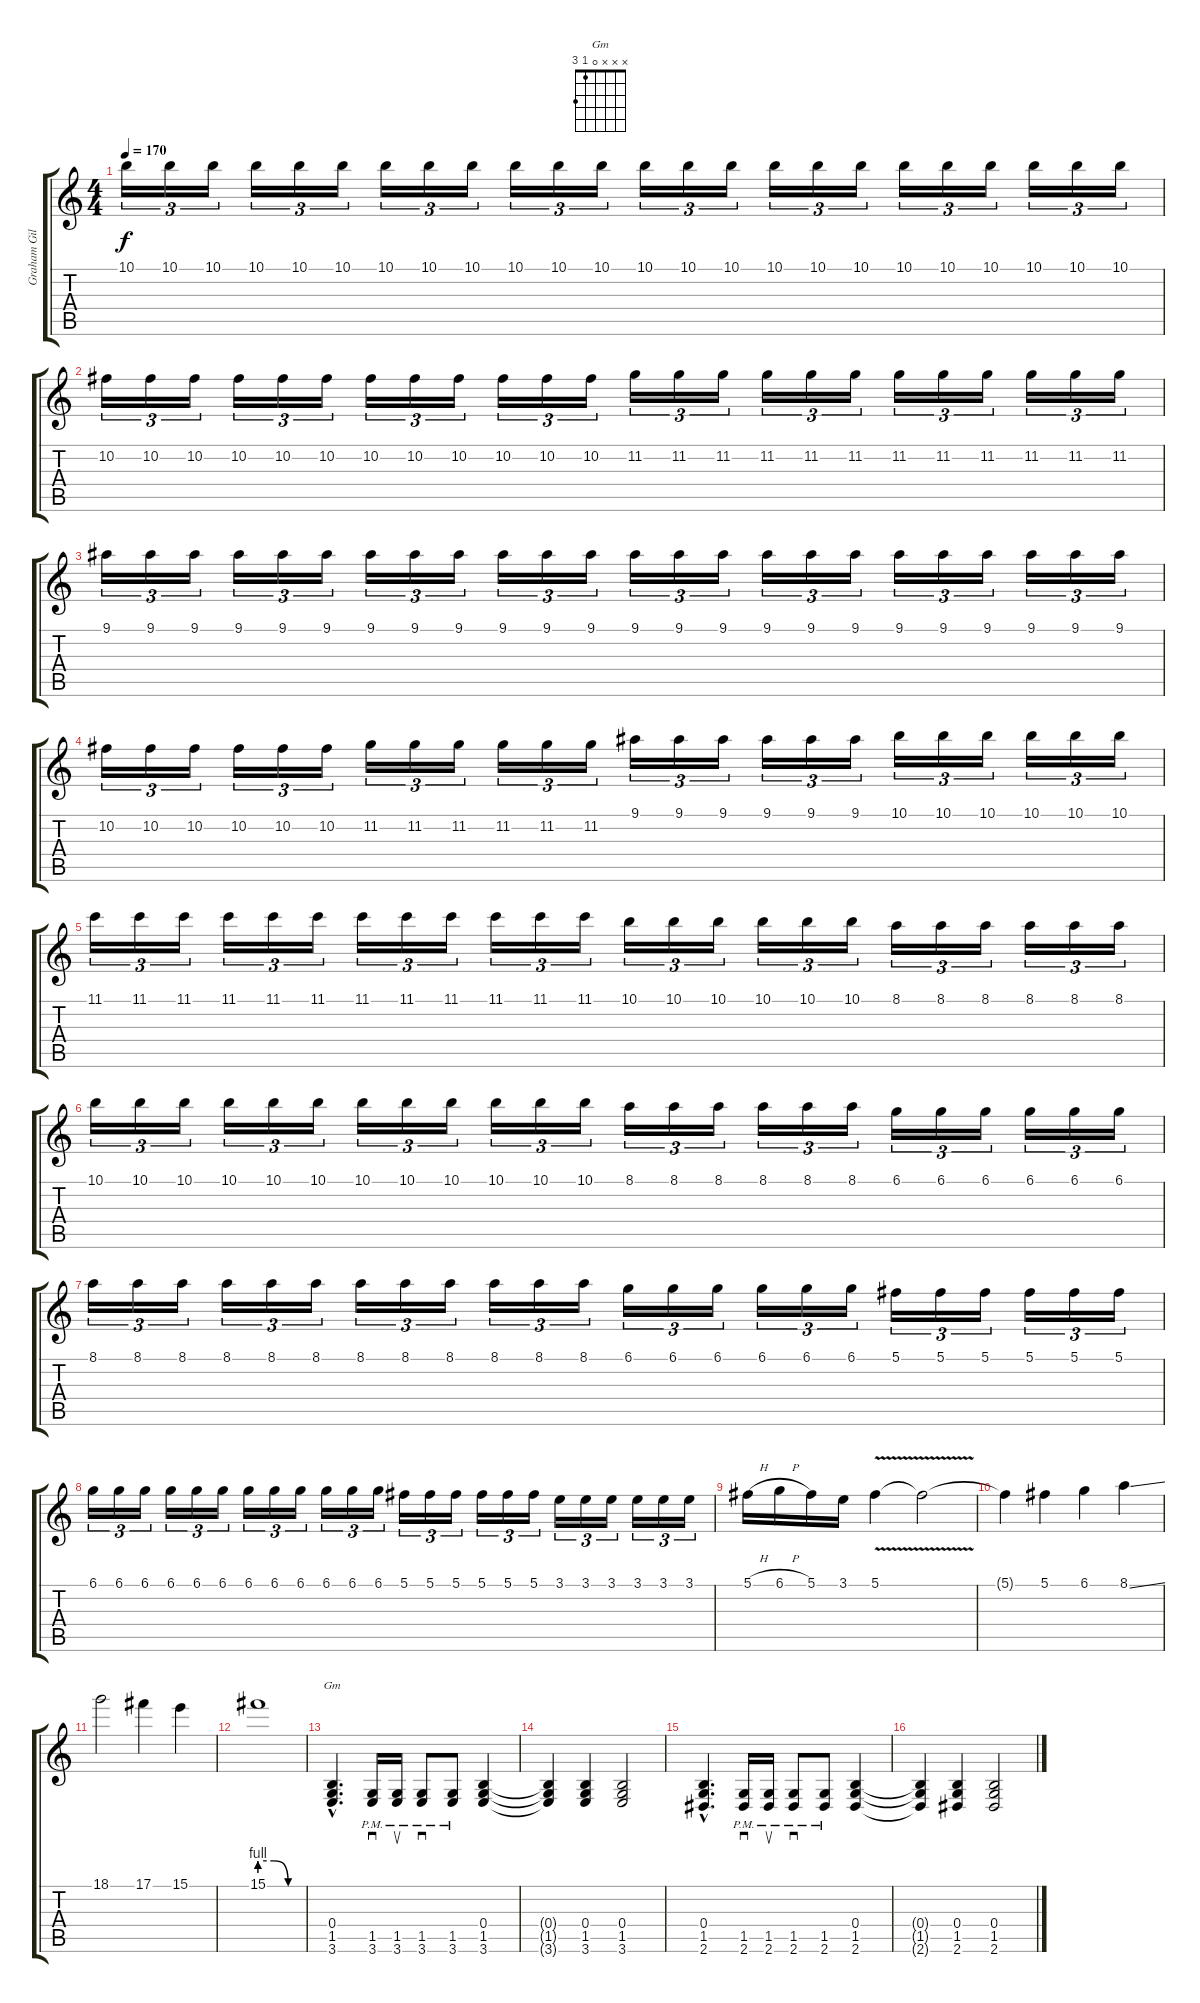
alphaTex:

\track ("Graham Gillespie (Guitar)" "Graham Gil") {instrument distortionguitar}
\staff {score tabs}
\tuning (Db4 Ab3 E3 B2 Gb2 Db2) {hide}
\chord ("Gm" x x x 0 1 3)
\ts (4 4)
\tempo 170
\clef g2
\ks c
10.1.16{tu (3 2) dy f} 10.1.16{tu (3 2)} 10.1.16{tu (3 2)} 10.1.16{tu (3 2)} 10.1.16{tu (3 2)} 10.1.16{tu (3 2)} 10.1.16{tu (3 2)} 10.1.16{tu (3 2)} 10.1.16{tu (3 2)} 10.1.16{tu (3 2)} 10.1.16{tu (3 2)} 10.1.16{tu (3 2)} 10.1.16{tu (3 2)} 10.1.16{tu (3 2)} 10.1.16{tu (3 2)} 10.1.16{tu (3 2)} 10.1.16{tu (3 2)} 10.1.16{tu (3 2)} 10.1.16{tu (3 2)} 10.1.16{tu (3 2)} 10.1.16{tu (3 2)} 10.1.16{tu (3 2)} 10.1.16{tu (3 2)} 10.1.16{tu (3 2)} |
10.2.16{tu (3 2)} 10.2.16{tu (3 2)} 10.2.16{tu (3 2)} 10.2.16{tu (3 2)} 10.2.16{tu (3 2)} 10.2.16{tu (3 2)} 10.2.16{tu (3 2)} 10.2.16{tu (3 2)} 10.2.16{tu (3 2)} 10.2.16{tu (3 2)} 10.2.16{tu (3 2)} 10.2.16{tu (3 2)} 11.2.16{tu (3 2)} 11.2.16{tu (3 2)} 11.2.16{tu (3 2)} 11.2.16{tu (3 2)} 11.2.16{tu (3 2)} 11.2.16{tu (3 2)} 11.2.16{tu (3 2)} 11.2.16{tu (3 2)} 11.2.16{tu (3 2)} 11.2.16{tu (3 2)} 11.2.16{tu (3 2)} 11.2.16{tu (3 2)} |
9.1.16{tu (3 2)} 9.1.16{tu (3 2)} 9.1.16{tu (3 2)} 9.1.16{tu (3 2)} 9.1.16{tu (3 2)} 9.1.16{tu (3 2)} 9.1.16{tu (3 2)} 9.1.16{tu (3 2)} 9.1.16{tu (3 2)} 9.1.16{tu (3 2)} 9.1.16{tu (3 2)} 9.1.16{tu (3 2)} 9.1.16{tu (3 2)} 9.1.16{tu (3 2)} 9.1.16{tu (3 2)} 9.1.16{tu (3 2)} 9.1.16{tu (3 2)} 9.1.16{tu (3 2)} 9.1.16{tu (3 2)} 9.1.16{tu (3 2)} 9.1.16{tu (3 2)} 9.1.16{tu (3 2)} 9.1.16{tu (3 2)} 9.1.16{tu (3 2)} |
10.2.16{tu (3 2)} 10.2.16{tu (3 2)} 10.2.16{tu (3 2)} 10.2.16{tu (3 2)} 10.2.16{tu (3 2)} 10.2.16{tu (3 2)} 11.2.16{tu (3 2)} 11.2.16{tu (3 2)} 11.2.16{tu (3 2)} 11.2.16{tu (3 2)} 11.2.16{tu (3 2)} 11.2.16{tu (3 2)} 9.1.16{tu (3 2)} 9.1.16{tu (3 2)} 9.1.16{tu (3 2)} 9.1.16{tu (3 2)} 9.1.16{tu (3 2)} 9.1.16{tu (3 2)} 10.1.16{tu (3 2)} 10.1.16{tu (3 2)} 10.1.16{tu (3 2)} 10.1.16{tu (3 2)} 10.1.16{tu (3 2)} 10.1.16{tu (3 2)} |
11.1.16{tu (3 2)} 11.1.16{tu (3 2)} 11.1.16{tu (3 2)} 11.1.16{tu (3 2)} 11.1.16{tu (3 2)} 11.1.16{tu (3 2)} 11.1.16{tu (3 2)} 11.1.16{tu (3 2)} 11.1.16{tu (3 2)} 11.1.16{tu (3 2)} 11.1.16{tu (3 2)} 11.1.16{tu (3 2)} 10.1.16{tu (3 2)} 10.1.16{tu (3 2)} 10.1.16{tu (3 2)} 10.1.16{tu (3 2)} 10.1.16{tu (3 2)} 10.1.16{tu (3 2)} 8.1.16{tu (3 2)} 8.1.16{tu (3 2)} 8.1.16{tu (3 2)} 8.1.16{tu (3 2)} 8.1.16{tu (3 2)} 8.1.16{tu (3 2)} |
10.1.16{tu (3 2)} 10.1.16{tu (3 2)} 10.1.16{tu (3 2)} 10.1.16{tu (3 2)} 10.1.16{tu (3 2)} 10.1.16{tu (3 2)} 10.1.16{tu (3 2)} 10.1.16{tu (3 2)} 10.1.16{tu (3 2)} 10.1.16{tu (3 2)} 10.1.16{tu (3 2)} 10.1.16{tu (3 2)} 8.1.16{tu (3 2)} 8.1.16{tu (3 2)} 8.1.16{tu (3 2)} 8.1.16{tu (3 2)} 8.1.16{tu (3 2)} 8.1.16{tu (3 2)} 6.1.16{tu (3 2)} 6.1.16{tu (3 2)} 6.1.16{tu (3 2)} 6.1.16{tu (3 2)} 6.1.16{tu (3 2)} 6.1.16{tu (3 2)} |
8.1.16{tu (3 2)} 8.1.16{tu (3 2)} 8.1.16{tu (3 2)} 8.1.16{tu (3 2)} 8.1.16{tu (3 2)} 8.1.16{tu (3 2)} 8.1.16{tu (3 2)} 8.1.16{tu (3 2)} 8.1.16{tu (3 2)} 8.1.16{tu (3 2)} 8.1.16{tu (3 2)} 8.1.16{tu (3 2)} 6.1.16{tu (3 2)} 6.1.16{tu (3 2)} 6.1.16{tu (3 2)} 6.1.16{tu (3 2)} 6.1.16{tu (3 2)} 6.1.16{tu (3 2)} 5.1.16{tu (3 2)} 5.1.16{tu (3 2)} 5.1.16{tu (3 2)} 5.1.16{tu (3 2)} 5.1.16{tu (3 2)} 5.1.16{tu (3 2)} |
6.1.16{tu (3 2)} 6.1.16{tu (3 2)} 6.1.16{tu (3 2)} 6.1.16{tu (3 2)} 6.1.16{tu (3 2)} 6.1.16{tu (3 2)} 6.1.16{tu (3 2)} 6.1.16{tu (3 2)} 6.1.16{tu (3 2)} 6.1.16{tu (3 2)} 6.1.16{tu (3 2)} 6.1.16{tu (3 2)} 5.1.16{tu (3 2)} 5.1.16{tu (3 2)} 5.1.16{tu (3 2)} 5.1.16{tu (3 2)} 5.1.16{tu (3 2)} 5.1.16{tu (3 2)} 3.1.16{tu (3 2)} 3.1.16{tu (3 2)} 3.1.16{tu (3 2)} 3.1.16{tu (3 2)} 3.1.16{tu (3 2)} 3.1.16{tu (3 2)} |
5.1{h}.16 6.1{h}.16 5.1.16 3.1.16 5.1{v}.4 5.1{t}.2 |
5.1{t}.4 5.1.4 6.1.4 8.1{ss}.4 |
18.1.2 17.1.4 15.1.4 |
15.1{be (custom 0 4 20 4 40 0 60 0)}.1 |
(0.4{hac} 1.5{hac} 3.6{hac}).4{d ch "Gm"} (1.5{pm} 3.6{pm}).16{sd} (1.5{pm} 3.6{pm}).16{su} (1.5{pm} 3.6{pm}).8{sd} (1.5{pm} 3.6{pm}).8 (0.4 1.5 3.6).4 |
(0.4{t} 1.5{t} 3.6{t}).4 (0.4 1.5 3.6).4 (0.4 1.5 3.6).2 |
(0.4{hac} 1.5{hac} 2.6{hac}).4{d} (1.5{pm} 2.6{pm}).16{sd} (1.5{pm} 2.6{pm}).16{su} (1.5{pm} 2.6{pm}).8{sd} (1.5{pm} 2.6{pm}).8 (0.4 1.5 2.6).4 |
(0.4{t} 1.5{t} 2.6{t}).4 (0.4 1.5 2.6).4 (0.4 1.5 2.6).2
